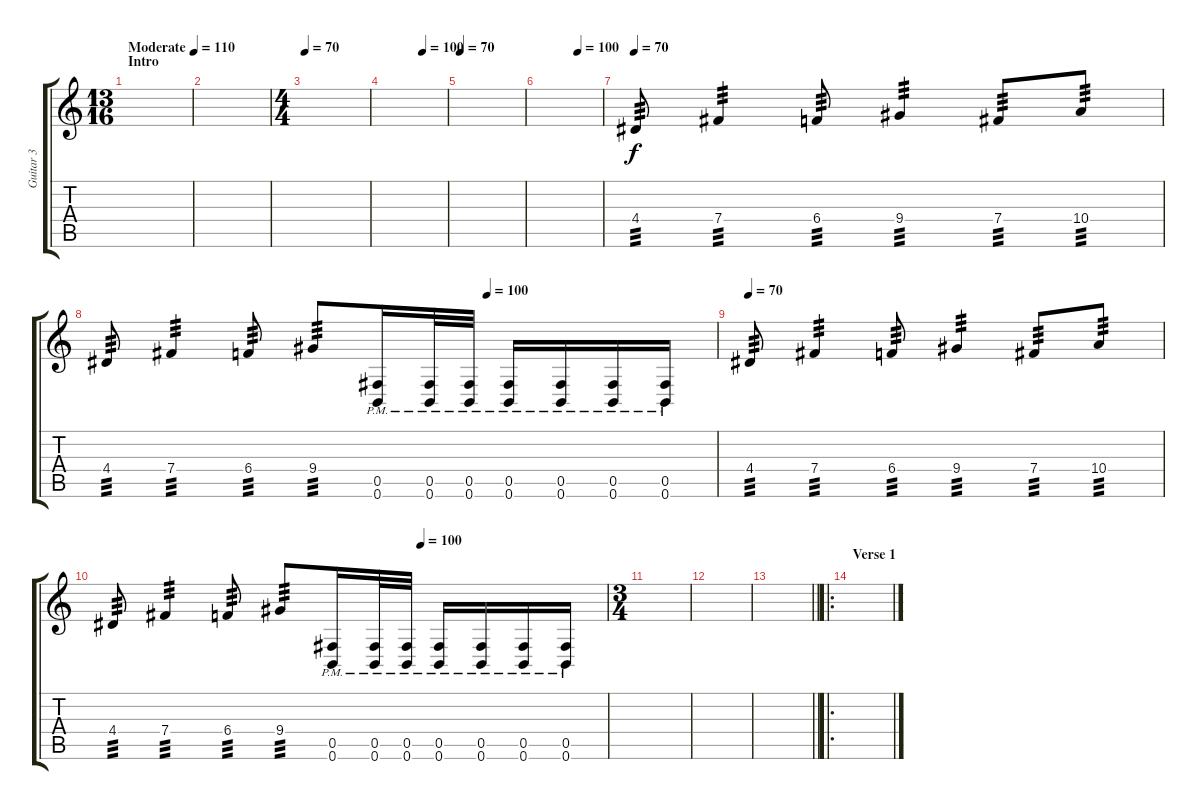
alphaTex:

\track ("Guitar 3" "Guitar 3") {instrument distortionguitar}
\staff {score tabs}
\tuning (Db4 Ab3 E3 B2 Gb2 B1) {hide}
\ts (13 16)
\section ("" "Intro")
\tempo (110 "Moderate")
\clef g2
\ks c
|
|
\ts (4 4)
\tempo 70
|
\tempo (100 0.625)
|
\tempo 70
|
\tempo (100 0.625)
|
\tempo 70
4.4.8{tp 3} 7.4.4{tp 3} 6.4.8{tp 3} 9.4.4{tp 3} 7.4.8{tp 3} 10.4.8{tp 3} |
\tempo (100 0.625)
4.4.8{tp 3} 7.4.4{tp 3} 6.4.8{tp 3} 9.4.8{tp 3} (0.5{pm} 0.6{pm}).16 (0.5{pm} 0.6{pm}).32 (0.5{pm} 0.6{pm}).32 (0.5{pm} 0.6{pm}).16 (0.5{pm} 0.6{pm}).16 (0.5{pm} 0.6{pm}).16 (0.5{pm} 0.6{pm}).16 |
\tempo 70
4.4.8{tp 3} 7.4.4{tp 3} 6.4.8{tp 3} 9.4.4{tp 3} 7.4.8{tp 3} 10.4.8{tp 3} |
\tempo (100 0.625)
4.4.8{tp 3} 7.4.4{tp 3} 6.4.8{tp 3} 9.4.8{tp 3} (0.5{pm} 0.6{pm}).16 (0.5{pm} 0.6{pm}).32 (0.5{pm} 0.6{pm}).32 (0.5{pm} 0.6{pm}).16 (0.5{pm} 0.6{pm}).16 (0.5{pm} 0.6{pm}).16 (0.5{pm} 0.6{pm}).16 |
\ts (3 4)
|
|
\barLineRight lightlight
|
\ro
\section ("" "Verse 1")
